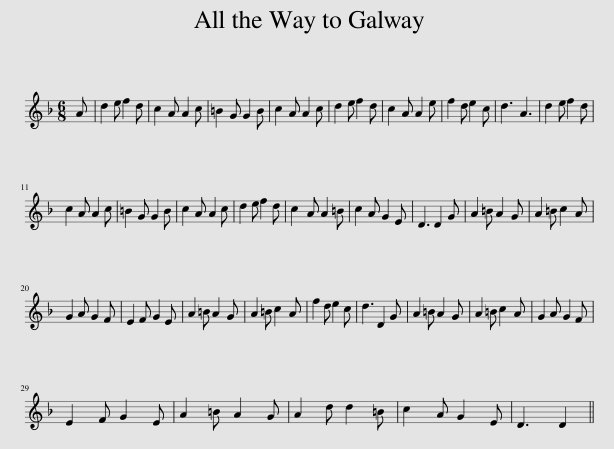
X:1
L:1/8
M:6/8
I:linebreak $
K:Dmin
V:1 treble
V:1
 A | d2 e f2 d | c2 A A2 c | =B2 G G2 B | c2 A A2 c | %5
 d2 e f2 d | c2 A A2 e | f2 d e2 c | d3 A3 | d2 e f2 d |$ %10
 c2 A A2 c | =B2 G G2 B | c2 A A2 c | d2 e f2 d | c2 A A2 =B | %15
 c2 A G2 E | D3 D2 G | A2 =B A2 G | A2 =B c2 A |$ G2 A G2 F | %20
 E2 F G2 E | A2 =B A2 G | A2 =B c2 A | f2 d e2 c | d3 D2 G | %25
 A2 =B A2 G | A2 =B c2 A | G2 A G2 F |$ E2 F G2 E | A2 =B A2 G | %30
 A2 d d2 =B | c2 A G2 E | D3 D2 || %33
